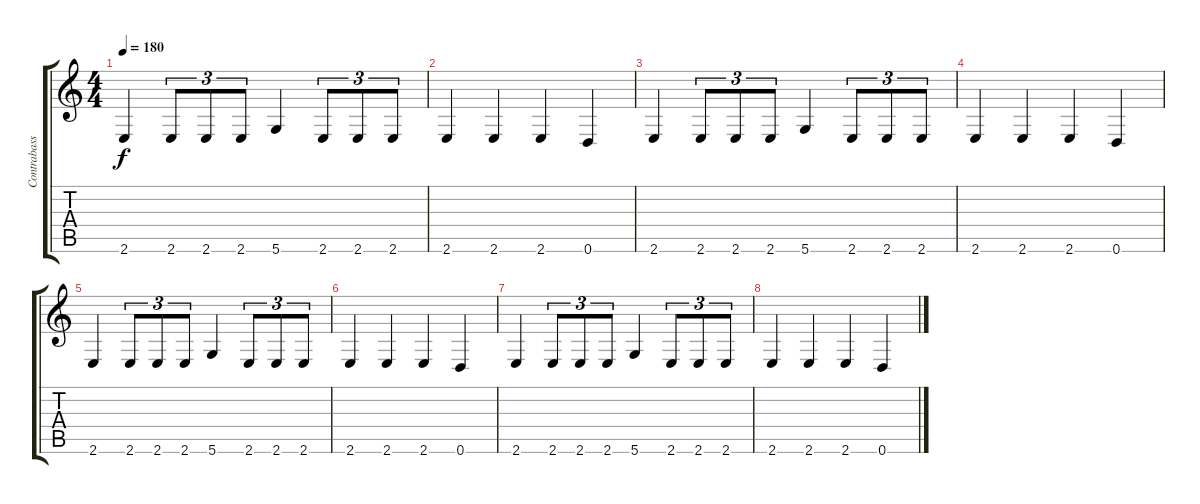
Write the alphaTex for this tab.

\track ("Contrabass" "Contrabass") {instrument contrabass}
\staff {score tabs}
\tuning (D4 A3 F3 C3 G2 D2) {hide}
\ts (4 4)
\tempo 180
\clef g2
\ks c
2.6.4{dy f} 2.6.8{tu (3 2)} 2.6.8{tu (3 2)} 2.6.8{tu (3 2)} 5.6.4 2.6.8{tu (3 2)} 2.6.8{tu (3 2)} 2.6.8{tu (3 2)} |
2.6.4 2.6.4 2.6.4 0.6.4 |
2.6.4 2.6.8{tu (3 2)} 2.6.8{tu (3 2)} 2.6.8{tu (3 2)} 5.6.4 2.6.8{tu (3 2)} 2.6.8{tu (3 2)} 2.6.8{tu (3 2)} |
2.6.4 2.6.4 2.6.4 0.6.4 |
2.6.4 2.6.8{tu (3 2)} 2.6.8{tu (3 2)} 2.6.8{tu (3 2)} 5.6.4 2.6.8{tu (3 2)} 2.6.8{tu (3 2)} 2.6.8{tu (3 2)} |
2.6.4 2.6.4 2.6.4 0.6.4 |
2.6.4 2.6.8{tu (3 2)} 2.6.8{tu (3 2)} 2.6.8{tu (3 2)} 5.6.4 2.6.8{tu (3 2)} 2.6.8{tu (3 2)} 2.6.8{tu (3 2)} |
2.6.4 2.6.4 2.6.4 0.6.4
